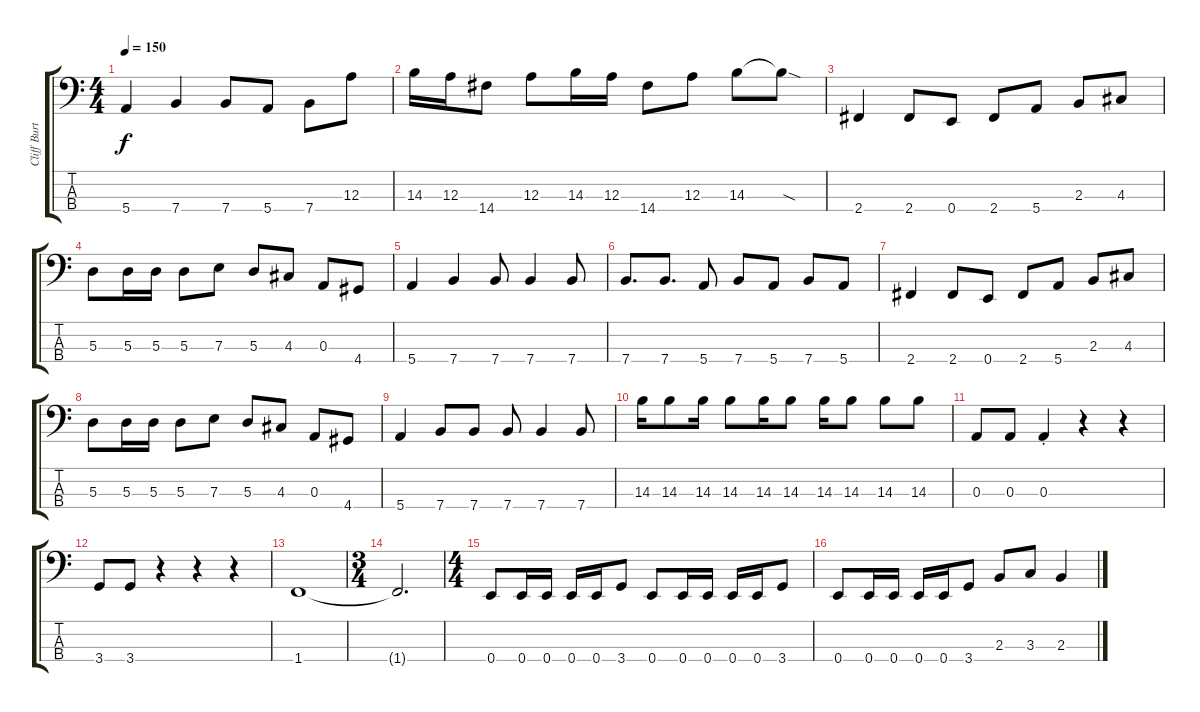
\track ("Cliff Burton" "Cliff Burt") {instrument electricbassfinger}
\staff {score tabs}
\tuning (G2 D2 A1 E1) {hide}
\ts (4 4)
\tempo 150
\clef f4
\ks c
5.4.4{dy f} 7.4.4 7.4.8 5.4.8 7.4.8 12.3.8 |
14.3.16 12.3.16 14.4.8 12.3.8 14.3.16 12.3.16 14.4.8 12.3.8 14.3.8 14.3{sod t}.8 |
2.4.4 2.4.8 0.4.8 2.4.8 5.4.8 2.3.8 4.3.8 |
5.3.8 5.3.16 5.3.16 5.3.8 7.3.8 5.3.8 4.3.8 0.3.8 4.4.8 |
5.4.4 7.4.4 7.4.8 7.4.4 7.4.8 |
7.4.8{d} 7.4.8{d} 5.4.8 7.4.8 5.4.8 7.4.8 5.4.8 |
2.4.4 2.4.8 0.4.8 2.4.8 5.4.8 2.3.8 4.3.8 |
5.3.8 5.3.16 5.3.16 5.3.8 7.3.8 5.3.8 4.3.8 0.3.8 4.4.8 |
5.4.4 7.4.8 7.4.8 7.4.8 7.4.4 7.4.8 |
14.3.16 14.3.8 14.3.16 14.3.8 14.3.16 14.3.8 14.3.16 14.3.8 14.3.8 14.3.8 |
0.3.8 0.3.8 0.3{st}.4 r.4 r.4 |
3.4.8 3.4.8 r.4 r.4 r.4 |
1.4.1 |
\ts (3 4)
1.4{t}.2{d} |
\ts (4 4)
0.4.8 0.4.16 0.4.16 0.4.16 0.4.16 3.4.8 0.4.8 0.4.16 0.4.16 0.4.16 0.4.16 3.4.8 |
0.4.8 0.4.16 0.4.16 0.4.16 0.4.16 3.4.8 2.3.8 3.3.8 2.3.4
